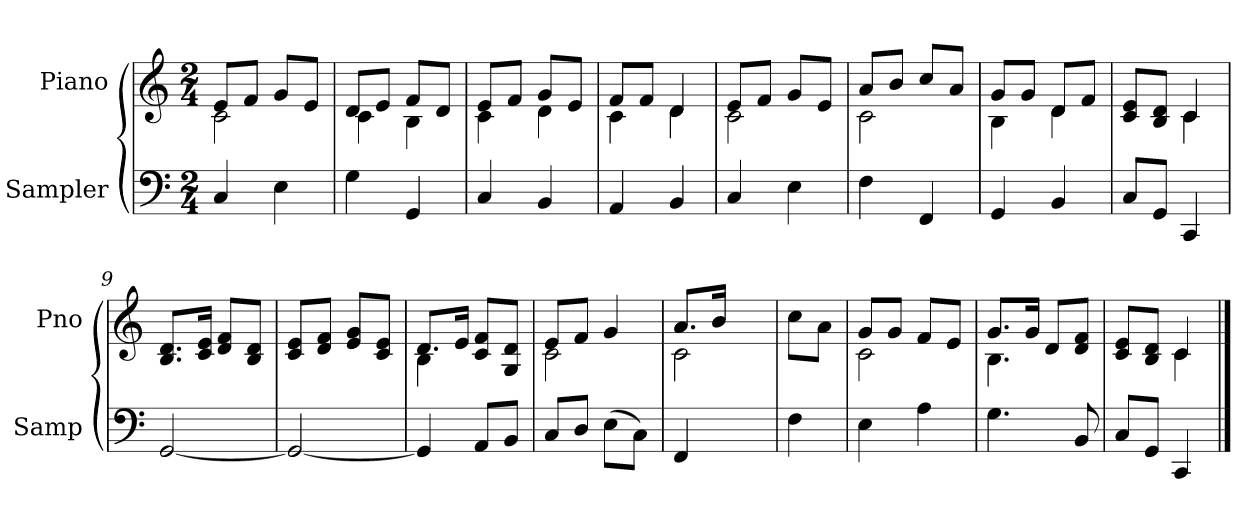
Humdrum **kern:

**kern	**kern
*part2	*part1
*staff2	*staff1
*I"Sampler	*I"Piano
*I'Samp	*I'Pno
*clefF4	*clefG2
*M2/4	*M2/4
=1	=1
*	*^
4C	8e/L	2c
.	8f/J	.
4E	8g/L	.
.	8e/J	.
=2	=2	=2
4G	8d/L	4c
.	8e/J	.
4GG	8f/L	4B
.	8d/J	.
=3	=3	=3
4C	8e/L	4c
.	8f/J	.
4BB	8g/L	4d
.	8e/J	.
=4	=4	=4
4AA	8f/L	4c
.	8f/J	.
4BB	4d/	4d
=5	=5	=5
4C	8e/L	2c
.	8f/J	.
4E	8g/L	.
.	8e/J	.
=6	=6	=6
4F	8a/L	2c
.	8b/J	.
4FF	8cc/L	.
.	8a/J	.
=7	=7	=7
4GG	8g/L	4B
.	8g/J	.
4BB	8d/L	4d
.	8f/J	.
=8	=8	=8
8C/L	8c/ 8e/L	4ryy
8GG/J	8B/ 8d/J	.
4CC	4c/	4c
*	*v	*v
=9	=9
[2GG	8.B/ 8.d/L
.	16c/ 16e/Jk
.	8d/ 8f/L
.	8B/ 8d/J
=10	=10
2GG_	8c/ 8e/L
.	8d/ 8f/J
.	8e/ 8g/L
.	8c/ 8e/J
=11	=11
*	*^
4GG]	8.d/L	4B
.	16e/Jk	.
8AA/L	8c/ 8f/L	4ryy
8BB/J	8G/ 8d/J	.
=12	=12	=12
8C/L	8e/L	2c
8D/J	8f/J	.
(8E\L	4g/	.
8C\J)	.	.
=13	=13	=13
4FF	8.a/L	2c
.	16b/Jk	.
4ryy	4ryy	.
*	*v	*v
=14	=14
4F	8cc\L
.	8a\J
=15	=15
*	*^
4E	8g/L	2c
.	8g/J	.
4A	8f/L	.
.	8e/J	.
=16	=16	=16
4.G	8.g/L	4.B
.	16g/Jk	.
.	8d/L	.
8BB	8d/ 8f/J	8ryy
=17	=17	=17
8C/L	8c/ 8e/L	4ryy
8GG/J	8B/ 8d/J	.
4CC	4c/	4c
*	*v	*v
==	==
*-	*-
